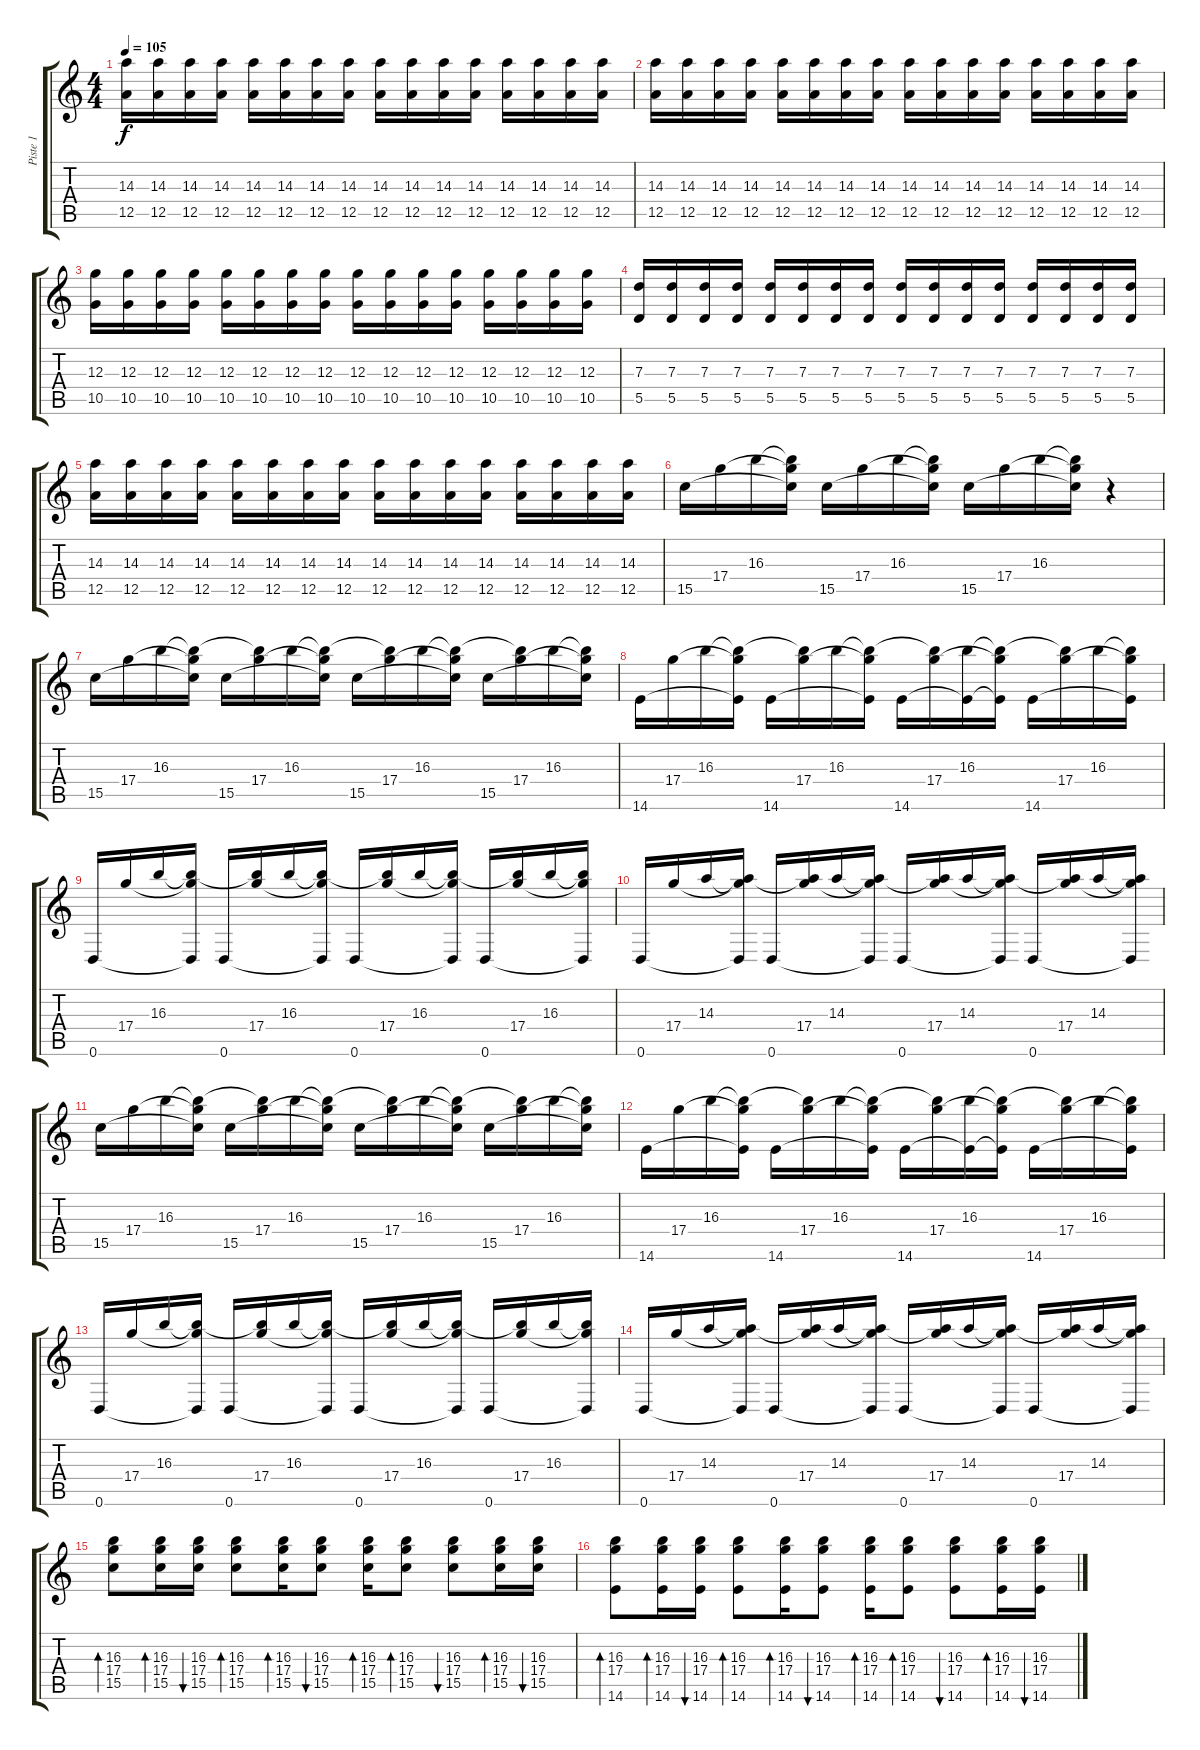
\track ("Piste 1" "Piste 1") {instrument acousticguitarnylon}
\staff {score tabs}
\tuning (E4 B3 G3 D3 A2 D2) {hide}
\ts (4 4)
\tempo 105
\clef g2
\ks c
(14.3 12.5).16{dy f} (14.3 12.5).16 (14.3 12.5).16 (14.3 12.5).16 (14.3 12.5).16 (14.3 12.5).16 (14.3 12.5).16 (14.3 12.5).16 (14.3 12.5).16 (14.3 12.5).16 (14.3 12.5).16 (14.3 12.5).16 (14.3 12.5).16 (14.3 12.5).16 (14.3 12.5).16 (14.3 12.5).16 |
(14.3 12.5).16{instrument distortionguitar} (14.3 12.5).16 (14.3 12.5).16 (14.3 12.5).16 (14.3 12.5).16 (14.3 12.5).16 (14.3 12.5).16 (14.3 12.5).16 (14.3 12.5).16 (14.3 12.5).16 (14.3 12.5).16 (14.3 12.5).16 (14.3 12.5).16 (14.3 12.5).16 (14.3 12.5).16 (14.3 12.5).16 |
(12.3 10.5).16 (12.3 10.5).16 (12.3 10.5).16 (12.3 10.5).16 (12.3 10.5).16 (12.3 10.5).16 (12.3 10.5).16 (12.3 10.5).16 (12.3 10.5).16 (12.3 10.5).16 (12.3 10.5).16 (12.3 10.5).16 (12.3 10.5).16 (12.3 10.5).16 (12.3 10.5).16 (12.3 10.5).16 |
(7.3 5.5).16 (7.3 5.5).16 (7.3 5.5).16 (7.3 5.5).16 (7.3 5.5).16 (7.3 5.5).16 (7.3 5.5).16 (7.3 5.5).16 (7.3 5.5).16 (7.3 5.5).16 (7.3 5.5).16 (7.3 5.5).16 (7.3 5.5).16 (7.3 5.5).16 (7.3 5.5).16 (7.3 5.5).16 |
(14.3 12.5).16 (14.3 12.5).16 (14.3 12.5).16 (14.3 12.5).16 (14.3 12.5).16 (14.3 12.5).16 (14.3 12.5).16 (14.3 12.5).16 (14.3 12.5).16 (14.3 12.5).16 (14.3 12.5).16 (14.3 12.5).16 (14.3 12.5).16 (14.3 12.5).16 (14.3 12.5).16 (14.3 12.5).16 |
15.5.16{instrument acousticguitarnylon} 17.4.16 16.3.16 (16.3{t} 17.4{t} 15.5{t}).16 15.5.16 17.4.16 16.3.16 (16.3{t} 17.4{t} 15.5{t}).16 15.5.16 17.4.16 16.3.16 (16.3{t} 17.4{t} 15.5{t}).16 r.4 |
15.5.16 17.4.16 16.3.16 (16.3{t} 17.4{t} 15.5{t}).16 15.5.16 (16.3{t} 17.4).16 16.3.16 (16.3{t} 17.4{t} 15.5{t}).16 15.5.16 (16.3{t} 17.4).16 16.3.16 (16.3{t} 17.4{t} 15.5{t}).16 15.5.16 (16.3{t} 17.4).16 16.3.16 (16.3{t} 17.4{t} 15.5{t}).16 |
14.6.16 17.4.16 16.3.16 (16.3{t} 17.4{t} 14.6{t}).16 14.6.16 (16.3{t} 17.4).16 16.3.16 (16.3{t} 17.4{t} 14.6{t}).16 14.6.16 (16.3{t} 17.4).16 (16.3 14.6{t}).16 (16.3{t} 17.4{t} 14.6{t}).16 14.6.16 (16.3{t} 17.4).16 16.3.16 (16.3{t} 17.4{t} 14.6{t}).16 |
0.6.16 17.4.16 16.3.16 (16.3{t} 17.4{t} 0.6{t}).16 0.6.16 (16.3{t} 17.4).16 16.3.16 (16.3{t} 17.4{t} 0.6{t}).16 0.6.16 (16.3{t} 17.4).16 16.3.16 (16.3{t} 17.4{t} 0.6{t}).16 0.6.16 (16.3{t} 17.4).16 16.3.16 (16.3{t} 17.4{t} 0.6{t}).16 |
0.6.16 17.4.16 14.3.16 (14.3{t} 17.4{t} 0.6{t}).16 0.6.16 (14.3{t} 17.4).16 14.3.16 (14.3{t} 17.4{t} 0.6{t}).16 0.6.16 (14.3{t} 17.4).16 14.3.16 (14.3{t} 17.4{t} 0.6{t}).16 0.6.16 (14.3{t} 17.4).16 14.3.16 (14.3{t} 17.4{t} 0.6{t}).16 |
15.5.16 17.4.16 16.3.16 (16.3{t} 17.4{t} 15.5{t}).16 15.5.16 (16.3{t} 17.4).16 16.3.16 (16.3{t} 17.4{t} 15.5{t}).16 15.5.16 (16.3{t} 17.4).16 16.3.16 (16.3{t} 17.4{t} 15.5{t}).16 15.5.16 (16.3{t} 17.4).16 16.3.16 (16.3{t} 17.4{t} 15.5{t}).16 |
14.6.16 17.4.16 16.3.16 (16.3{t} 17.4{t} 14.6{t}).16 14.6.16 (16.3{t} 17.4).16 16.3.16 (16.3{t} 17.4{t} 14.6{t}).16 14.6.16 (16.3{t} 17.4).16 (16.3 14.6{t}).16 (16.3{t} 17.4{t} 14.6{t}).16 14.6.16 (16.3{t} 17.4).16 16.3.16 (16.3{t} 17.4{t} 14.6{t}).16 |
0.6.16 17.4.16 16.3.16 (16.3{t} 17.4{t} 0.6{t}).16 0.6.16 (16.3{t} 17.4).16 16.3.16 (16.3{t} 17.4{t} 0.6{t}).16 0.6.16 (16.3{t} 17.4).16 16.3.16 (16.3{t} 17.4{t} 0.6{t}).16 0.6.16 (16.3{t} 17.4).16 16.3.16 (16.3{t} 17.4{t} 0.6{t}).16 |
0.6.16 17.4.16 14.3.16 (14.3{t} 17.4{t} 0.6{t}).16 0.6.16 (14.3{t} 17.4).16 14.3.16 (14.3{t} 17.4{t} 0.6{t}).16 0.6.16 (14.3{t} 17.4).16 14.3.16 (14.3{t} 17.4{t} 0.6{t}).16 0.6.16 (14.3{t} 17.4).16 14.3.16 (14.3{t} 17.4{t} 0.6{t}).16 |
(16.3 17.4 15.5).8{bd 60} (16.3 17.4 15.5).16{bd 60} (16.3 17.4 15.5).16{bu 60} (16.3 17.4 15.5).8{bd 60} (16.3 17.4 15.5).16{bd 60} (16.3 17.4 15.5).8{bu 60} (16.3 17.4 15.5).16{bd 60} (16.3 17.4 15.5).8{bd 60} (16.3 17.4 15.5).8{bu 60} (16.3 17.4 15.5).16{bd 60} (16.3 17.4 15.5).16{bu 60} |
(16.3 17.4 14.6).8{bd 60} (16.3 17.4 14.6).16{bd 60} (16.3 17.4 14.6).16{bu 60} (16.3 17.4 14.6).8{bd 60} (16.3 17.4 14.6).16{bd 60} (16.3 17.4 14.6).8{bu 60} (16.3 17.4 14.6).16{bd 60} (16.3 17.4 14.6).8{bd 60} (16.3 17.4 14.6).8{bu 60} (16.3 17.4 14.6).16{bd 60} (16.3 17.4 14.6).16{bu 60}
